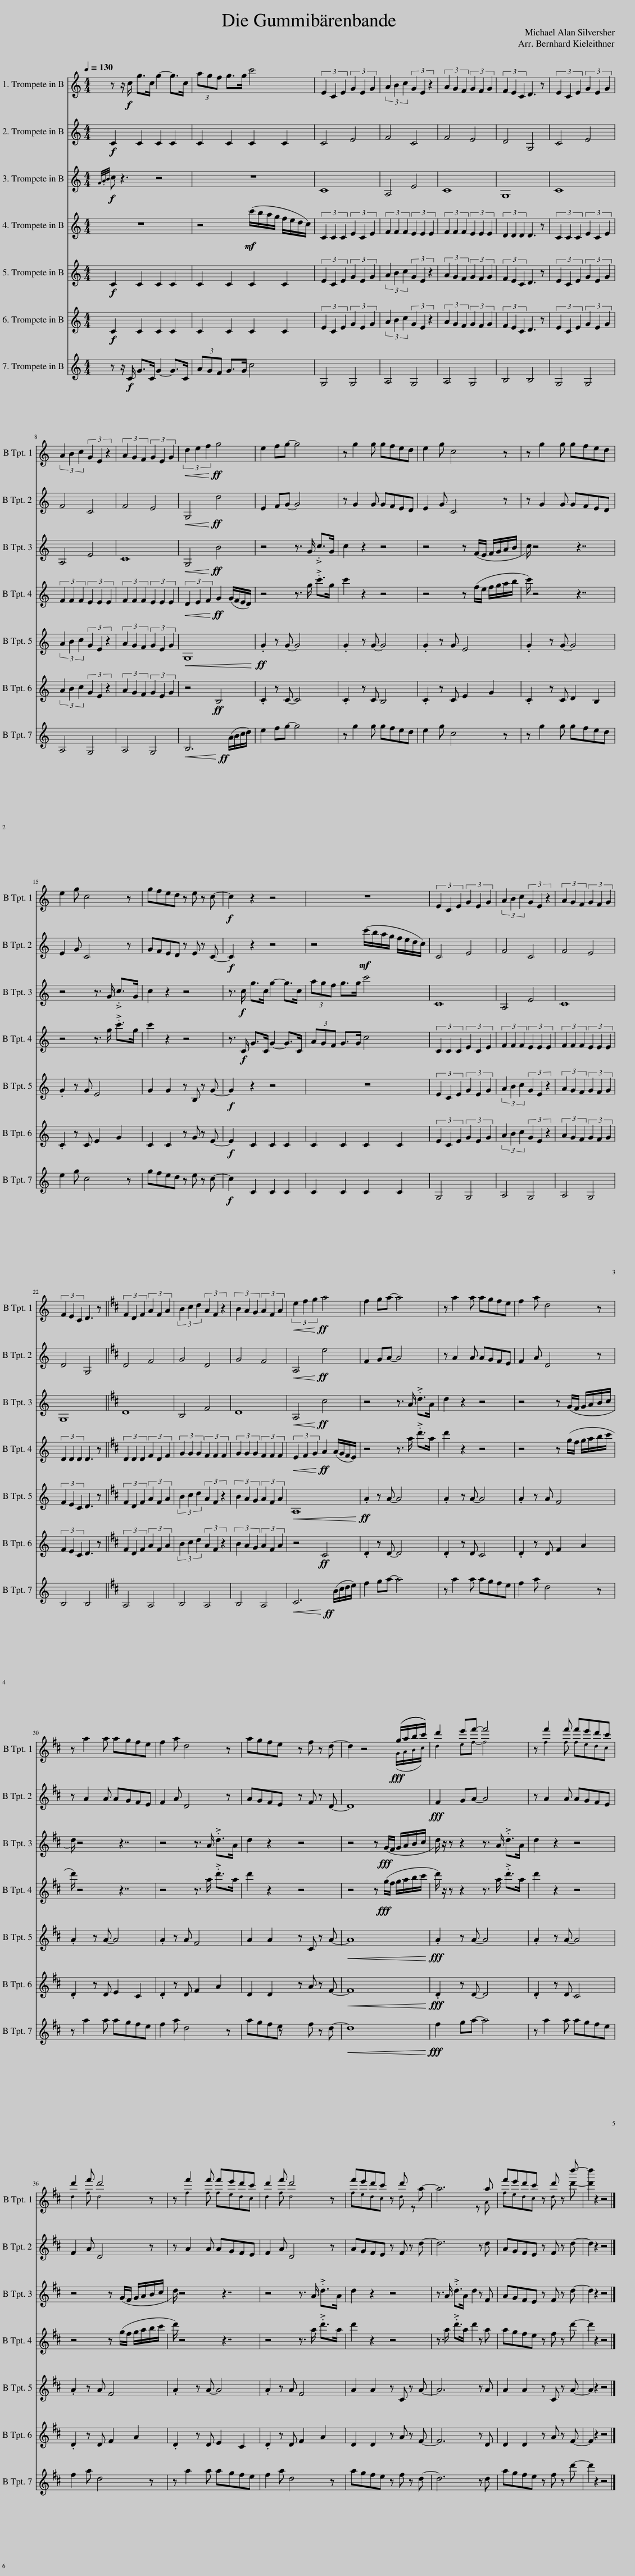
X:1
%%score ( 1 2 ) 3 4 5 6 7 8
L:1/8
Q:1/4=130
M:4/4
I:linebreak $
K:none
V:1 treble transpose=-2
V:2 treble transpose="-2 "
V:3 treble transpose=-2
V:4 treble transpose=-2
V:5 treble transpose=-2
V:6 treble transpose=-2
V:7 treble transpose=-2
V:8 treble transpose=-2
V:1
[K:C] z z/!f! c/ g>c g2- g>c | (3agf g>g c'4 | (3E2 C2 E2 (3G2 E2 G2 | (3A2 B2 c2 (3G2 E2 z2 | (3A2 G2 F2 (3G2 F2 G2 | %5
 (3F2 E2 C2 D3 z | (3E2 C2 E2 (3G2 E2 G2 |$ (3A2 B2 c2 (3G2 E2 z2 | (3A2 G2 F2 (3G2 E2 G2 |!<(! (3d2 e2 f2!<)!!ff! g4 | %10
 e2 fg- g4 | z g2 g gfed | e2 g c4 z | z g2 g gfed |$ e2 g c4 z | %15
 gfed z e z c- |!f! c2 z2 z4 | z8 | (3E2 C2 E2 (3G2 E2 G2 | (3A2 B2 c2 (3G2 E2 z2 | %20
 (3A2 G2 F2 (3G2 F2 G2 |$ (3F2 E2 C2 D3 z ||[K:D] (3F2 D2 F2 (3A2 F2 A2 | (3B2 c2 d2 (3A2 F2 z2 | (3B2 A2 G2 (3A2 F2 A2 | %25
!<(! (3e2 f2 g2!<)!!ff! a4 | f2 ga- a4 | z a2 a agfe | f2 a d4 z |$ z a2 a agfe | %30
 f2 a d4 z | agfe z f z d- | d2 z4!fff! ((g/a/b/c'/)) | d'2 e'f'- f'4 | z f'2 f' f'e'd'c' |$ %35
 d'2 f' d'4 z | z f'2 f' f'e'd'c' | d'2 f' d'4 z | f'e'd'c' z d' z a- | a6 z a | %40
 f'e'd'c' z d' z d''- | [d'd'']2 z2 z4 |] %42
V:2
[K:C] x8 | x8 | x8 | x8 | x8 | %5
 x8 | x8 |$ x8 | x8 | x8 | %10
 x8 | x8 | x8 | x8 |$ x8 | %15
 x8 | x8 | x8 | x8 | x8 | %20
 x8 |$ x8 ||[K:D] x8 | x8 | x8 | %25
 x8 | x8 | x8 | x8 |$ x8 | %30
 x8 | x8 | x6 (G/A/B/c/) | d2 ef- f4 | x f2 f fedc |$ %35
 d2 f d4 x | x f2 f fedc | d2 f d4 x | fedc x d x2 | x7 A | %40
 fedc x d x d'- | x8 |] %42
V:3
[K:C]!f! C2 C2 C2 C2 | C2 C2 C2 C2 | C4 E4 | F4 C4 | F4 E4 | %5
 D4 G,4 | C4 E4 |$ F4 C4 | F4 E4 |!<(! G,4!<)!!ff! d4 | %10
 E2 FG- G4 | z G2 G GFED | E2 G C4 z | z G2 G GFED |$ E2 G C4 z | %15
 GFED z E z C- |!f! C2 z2 z4 | z4!mf! (c'/b/a/g/ f/e/d/c/) | C4 E4 | F4 C4 | %20
 F4 E4 |$ D4 G,4 ||[K:D] D4 F4 | G4 D4 | G4 F4 | %25
!<(! A,4!<)!!ff! e4 | F2 GA- A4 | z A2 A AGFE | F2 A D4 z |$ z A2 A AGFE | %30
 F2 A D4 z | AGFE z F z D- | D8 |!fff! F2 GA- A4 | z A2 A AGFE |$ %35
 F2 A D4 z | z A2 A AGFE | F2 A D4 z | AGFE z F z d- | d6 z d | %40
 AGFE z F z d- | d2 z2 z4 |] %42
V:4
[K:C]!f!{GA-B} c z3 z4 | z8 | C8 | A,4 E4 | C8 | %5
 G,8 | C8 |$ A,4 E4 | C8 |!<(! G,4!<)!!ff! B4 | %10
 z4 z3/2 G/ .c>G | c2 z2 z4 | z4 z (F/E/ F/G/A/B/ | c/) z4 z7/2 |$ z4 z3/2 G/ .c>G | %15
 c2 z2 z4 | z3/2!f! c/ g>c g2- g>c | (3agf g>g c'4 | C8 | A,4 E4 | %20
 C8 |$ G,8 ||[K:D] D8 | B,4 F4 | D8 | %25
!<(! A,4!<)!!ff! c4 | z4 z3/2 A/ .d>A | d2 z2 z4 | z4 z (G/F/ G/A/B/c/ |$ d/) z4 z7/2 | %30
 z4 z3/2 A/ .d>A | d2 z2 z4 | z4 z!fff! (G/F/ G/A/B/c/ | d/) z/ z z2 z3/2 A/ .d>A | d2 z2 z4 |$ %35
 z4 z (G/F/ G/A/B/c/ | d/) z4 z7/2 | z4 z3/2 A/ .d>A | d2 z2 z4 | z3/2 A/ .d>A d2 z F | %40
 AGFE z F z d- | d2 z2 z4 |] %42
V:5
[K:C] z8 | z4!mf! (c'/b/a/g/ f/e/d/c/) | (3C2 C2 C2 (3E2 C2 E2 | (3F2 F2 F2 (3E2 E2 E2 | (3F2 F2 F2 (3E2 E2 E2 | %5
 (3D2 D2 D2 D3 z | (3C2 C2 C2 (3E2 C2 E2 |$ (3F2 F2 F2 (3E2 E2 E2 | (3F2 F2 F2 (3E2 E2 E2 |!<(! (3D2 E2 F2!<)!!ff! G2 (G/F/E/D/) | %10
 z4 z3/2 g/ .c'>g | c'2 z2 z4 | z4 z (f/e/ f/g/a/b/ | c'/) z4 z7/2 |$ z4 z3/2 g/ .c'>g | %15
 c'2 z2 z4 | z3/2!f! C/ G>C G2- G>C | (3AGF G>G c4 | (3C2 C2 C2 (3E2 C2 E2 | (3F2 F2 F2 (3E2 E2 E2 | %20
 (3F2 F2 F2 (3E2 E2 E2 |$ (3D2 D2 D2 D3 z ||[K:D] (3D2 D2 D2 (3F2 D2 F2 | (3G2 G2 G2 (3F2 F2 F2 | (3G2 G2 G2 (3F2 F2 F2 | %25
!<(! (3E2 F2 G2!<)!!ff! A2 (A/G/F/E/) | z4 z3/2 a/ .d'>a | d'2 z2 z4 | z4 z (g/f/ g/a/b/c'/ |$ d'/) z4 z7/2 | %30
 z4 z3/2 a/ .d'>a | d'2 z2 z4 | z4 z!fff! (g/f/ g/a/b/c'/ | d'/) z/ z z2 z3/2 a/ .d'>a | d'2 z2 z4 |$ %35
 z4 z (g/f/ g/a/b/c'/ | d'/) z4 z7/2 | z4 z3/2 a/ .d'>a | d'2 z2 z4 | z3/2 a/ .d'>a d'2 z a | %40
 agfe z f z d'- | d'2 z2 z4 |] %42
V:6
[K:C]!f! C2 C2 C2 C2 | C2 C2 C2 C2 | (3E2 C2 E2 (3G2 E2 G2 | (3A2 B2 c2 (3G2 E2 z2 | (3A2 G2 F2 (3G2 F2 G2 | %5
 (3F2 E2 C2 D3 z | (3E2 C2 E2 (3G2 E2 G2 |$ (3A2 B2 c2 (3G2 E2 z2 | (3A2 G2 F2 (3G2 E2 G2 |!<(! G,8!<)! | %10
!ff! .G2 z G- G4 | .G2 z G- G4 | .G2 z G E4 | .G2 z G- G4 |$ .G2 z G E4 | %15
 G2 G2 z B, z G- |!f! G2 z2 z4 | z8 | (3E2 C2 E2 (3G2 E2 G2 | (3A2 B2 c2 (3G2 E2 z2 | %20
 (3A2 G2 F2 (3G2 F2 G2 |$ (3F2 E2 C2 D3 z ||[K:D] (3F2 D2 F2 (3A2 F2 A2 | (3B2 c2 d2 (3A2 F2 z2 | (3B2 A2 G2 (3A2 F2 A2 | %25
!<(! A,8!<)! |!ff! .A2 z A- A4 | .A2 z A- A4 | .A2 z A F4 |$ .A2 z A- A4 | %30
 .A2 z A F4 | A2 A2 z C z A- |!<(! A8!<)! |!fff! .A2 z A- A4 | .A2 z A- A4 |$ %35
 .A2 z A F4 | .A2 z A- A4 | .A2 z A F4 | A2 A2 z C z A- | A6 z A | %40
 A2 A2 z C z A- | A2 z2 z4 |] %42
V:7
[K:C]!f! C2 C2 C2 C2 | C2 C2 C2 C2 | (3E2 C2 E2 (3G2 E2 G2 | (3A2 B2 c2 (3G2 E2 z2 | (3A2 G2 F2 (3G2 F2 G2 | %5
 (3F2 E2 C2 D3 z | (3E2 C2 E2 (3G2 E2 G2 |$ (3A2 B2 c2 (3G2 E2 z2 | (3A2 G2 F2 (3G2 E2 G2 | z4!ff! B,4 | %10
 .C2 z C- C4 | .C2 z C B,4 | .C2 z C E2 G2 | .C2 z C D2 B,2 |$ .C2 z C E2 G2 | %15
 C2 C2 z G z E- |!f! E2 C2 C2 C2 | C2 C2 C2 C2 | (3E2 C2 E2 (3G2 E2 G2 | (3A2 B2 c2 (3G2 E2 z2 | %20
 (3A2 G2 F2 (3G2 F2 G2 |$ (3F2 E2 C2 D3 z ||[K:D] (3F2 D2 F2 (3A2 F2 A2 | (3B2 c2 d2 (3A2 F2 z2 | (3B2 A2 G2 (3A2 F2 A2 | %25
 z4!ff! C4 | .D2 z D- D4 | .D2 z D C4 | .D2 z D F2 A2 |$ .D2 z D E2 C2 | %30
 .D2 z D F2 A2 | D2 D2 z A z F- |!<(! F8!<)! |!fff! .D2 z D- D4 | .D2 z D C4 |$ %35
 .D2 z D F2 A2 | .D2 z D E2 C2 | .D2 z D F2 A2 | D2 D2 z A z F- | F6 z D | %40
 D2 D2 z A z F- | F2 z2 z4 |] %42
V:8
[K:C] z z/!f! C/ G>C G2- G>C | (3AGF G>G c4 | G,4 G,4 | A,4 G,4 | A,4 G,4 | %5
 B,4 B,4 | G,4 G,4 |$ A,4 G,4 | A,4 G,4 |!<(! B,6!ff! (A/B/c/d/)!<)! | %10
 e2 fg- g4 | z g2 g gfed | e2 g c4 z | z g2 g gfed |$ e2 g c4 z | %15
 gfed z e z c- |!f! c2 C2 C2 C2 | C2 C2 C2 C2 | G,4 G,4 | A,4 G,4 | %20
 A,4 G,4 |$ B,4 B,4 ||[K:D] A,4 A,4 | B,4 A,4 | B,4 A,4 | %25
!<(! C6!ff! (B/c/d/e/)!<)! | f2 ga- a4 | z a2 a agfe | f2 a d4 z |$ z a2 a agfe | %30
 f2 a d4 z | agfe z f z d- |!<(! d8!<)! |!fff! f2 ga- a4 | z a2 a agfe |$ %35
 f2 a d4 z | z a2 a agfe | f2 a d4 z | agfe z f z d- | d6 z d | %40
 agfe z f z d'- | d'2 z2 z4 |] %42
